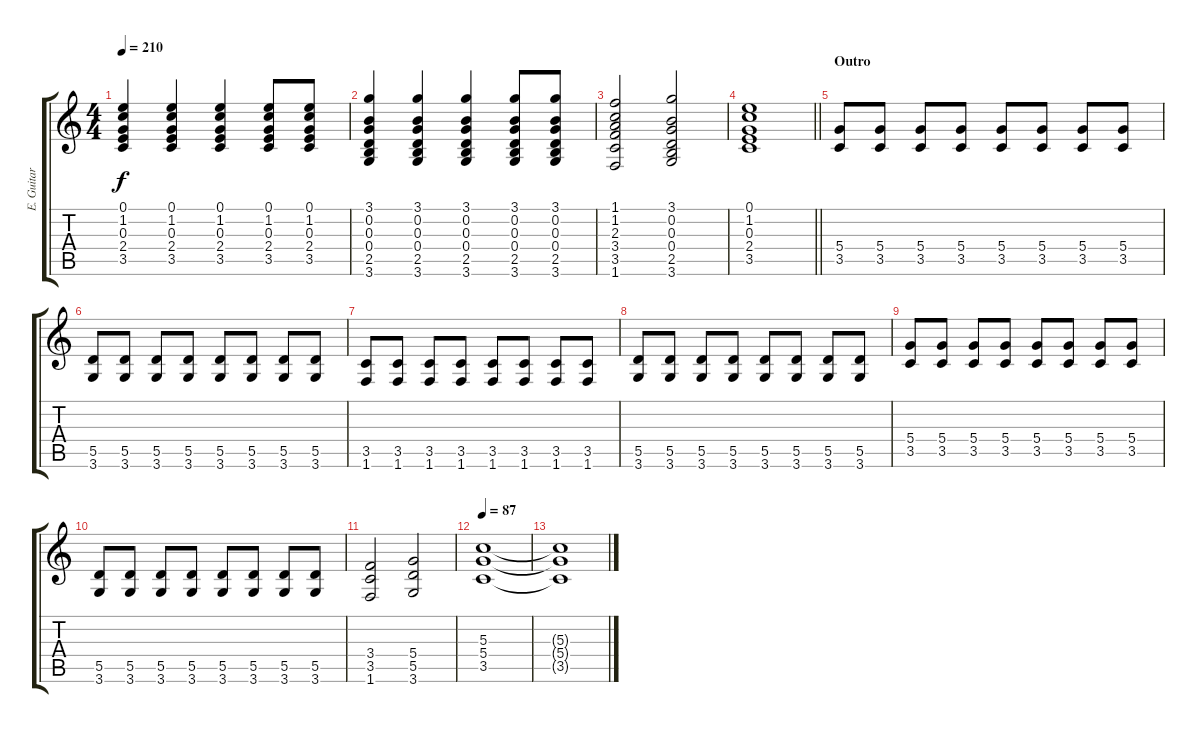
\track ("E. Guitar II" "E. Guitar ") {instrument overdrivenguitar}
\staff {score tabs}
\tuning (E4 B3 G3 D3 A2 E2) {hide}
\ts (4 4)
\tempo 210
\clef g2
\ks c
(0.1 1.2 0.3 2.4 3.5).4{dy f} (0.1 1.2 0.3 2.4 3.5).4 (0.1 1.2 0.3 2.4 3.5).4 (0.1 1.2 0.3 2.4 3.5).8 (0.1 1.2 0.3 2.4 3.5).8 |
(3.1 0.2 0.3 0.4 2.5 3.6).4 (3.1 0.2 0.3 0.4 2.5 3.6).4 (3.1 0.2 0.3 0.4 2.5 3.6).4 (3.1 0.2 0.3 0.4 2.5 3.6).8 (3.1 0.2 0.3 0.4 2.5 3.6).8 |
(1.1 1.2 2.3 3.4 3.5 1.6).2 (3.1 0.2 0.3 0.4 2.5 3.6).2 |
\barLineRight lightlight
(0.1 1.2 0.3 2.4 3.5).1 |
\section ("" "Outro")
(5.4 3.5).8 (5.4 3.5).8 (5.4 3.5).8 (5.4 3.5).8 (5.4 3.5).8 (5.4 3.5).8 (5.4 3.5).8 (5.4 3.5).8 |
(5.5 3.6).8 (5.5 3.6).8 (5.5 3.6).8 (5.5 3.6).8 (5.5 3.6).8 (5.5 3.6).8 (5.5 3.6).8 (5.5 3.6).8 |
(3.5 1.6).8 (3.5 1.6).8 (3.5 1.6).8 (3.5 1.6).8 (3.5 1.6).8 (3.5 1.6).8 (3.5 1.6).8 (3.5 1.6).8 |
(5.5 3.6).8 (5.5 3.6).8 (5.5 3.6).8 (5.5 3.6).8 (5.5 3.6).8 (5.5 3.6).8 (5.5 3.6).8 (5.5 3.6).8 |
(5.4 3.5).8 (5.4 3.5).8 (5.4 3.5).8 (5.4 3.5).8 (5.4 3.5).8 (5.4 3.5).8 (5.4 3.5).8 (5.4 3.5).8 |
(5.5 3.6).8 (5.5 3.6).8 (5.5 3.6).8 (5.5 3.6).8 (5.5 3.6).8 (5.5 3.6).8 (5.5 3.6).8 (5.5 3.6).8 |
(3.4 3.5 1.6).2 (5.4 5.5 3.6).2 |
\tempo 87
(5.3 5.4 3.5).1 |
(5.3{t} 5.4{t} 3.5{t}).1
